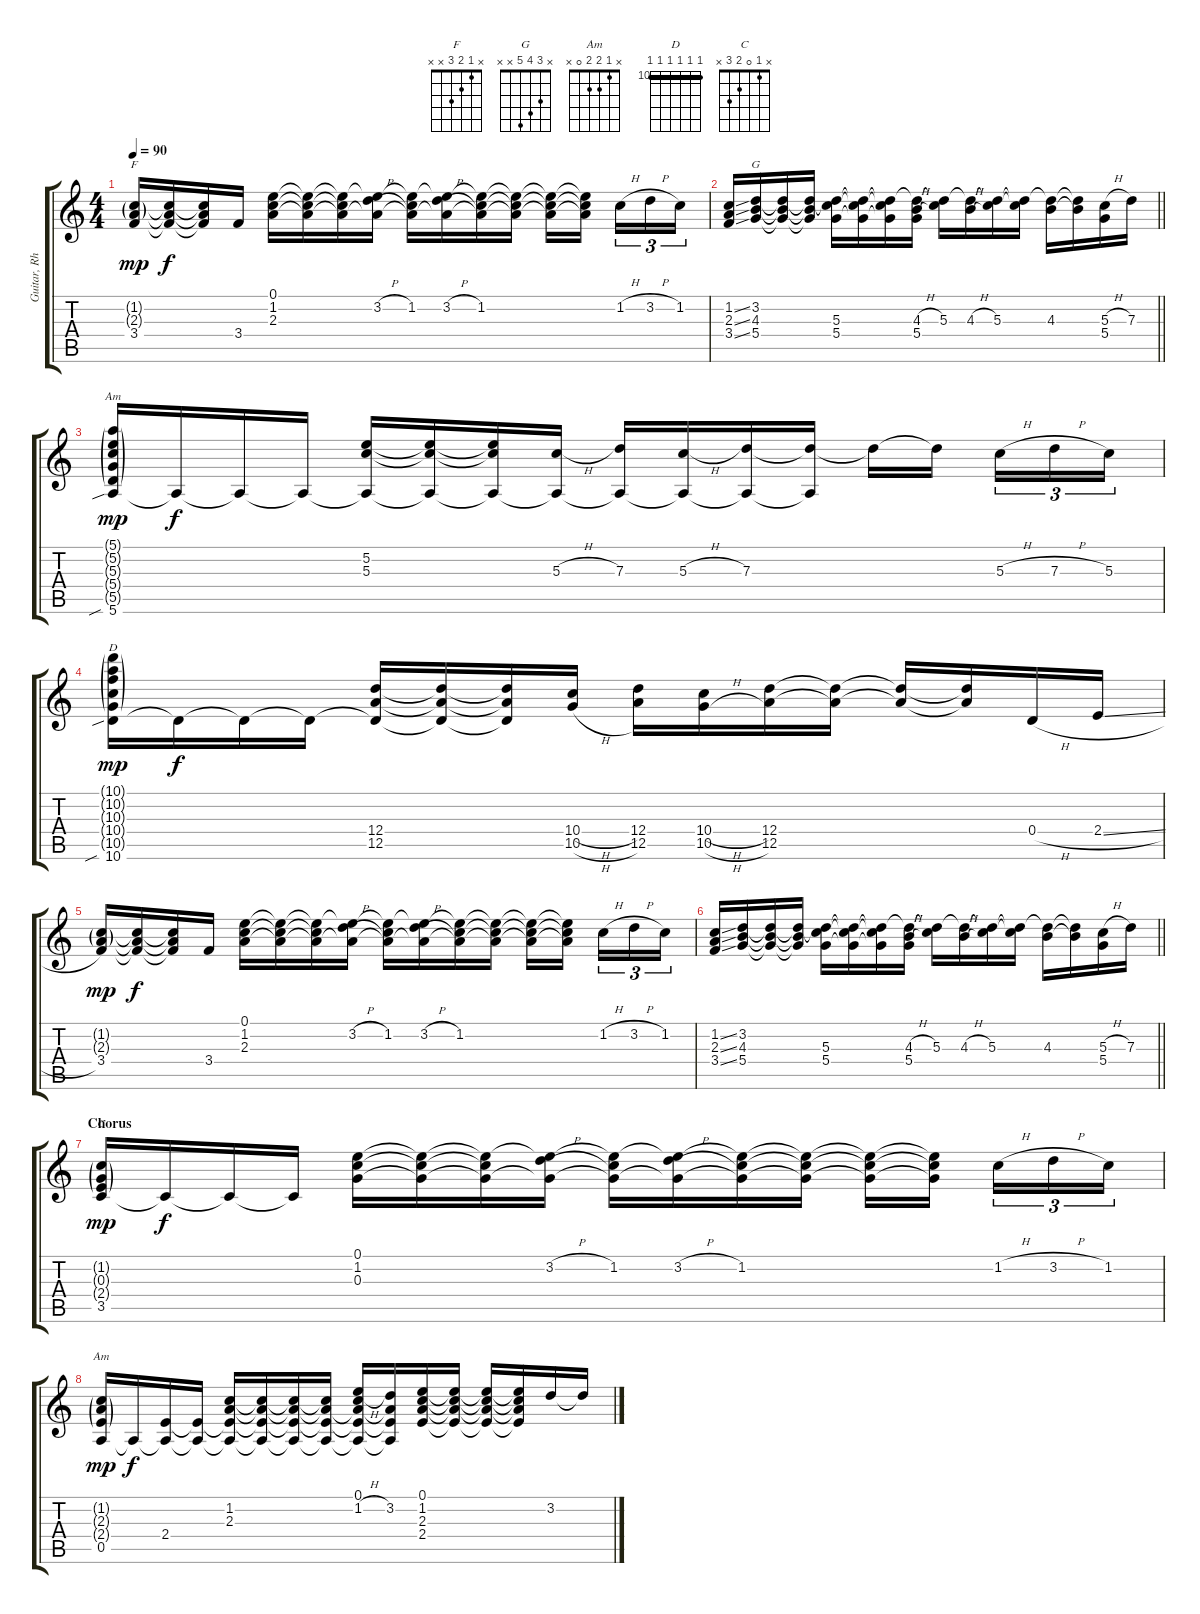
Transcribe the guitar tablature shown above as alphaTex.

\track ("Guitar, Rhythm (Bono)" "Guitar, Rh") {instrument electricguitarjazz}
\staff {score tabs}
\tuning (E4 B3 G3 D3 A2 E2) {hide}
\chord ("F" x 1 2 3 x x)
\chord ("G" x 3 4 5 x x)
\chord ("Am" 5 5 5 5 5 5) {barre 5}
\chord ("D" 10 10 10 10 10 10) {firstfret 10 barre 10}
\chord ("C" x 1 0 2 3 x)
\chord ("Am" x 1 2 2 0 x)
\ts (4 4)
\tempo 90
\clef g2
\ks c
(1.2{g} 2.3{g} 3.4).16{ch "F" dy mp} (1.2{t} 2.3{t} 3.4{t}).16{dy f} (1.2{t} 2.3{t} 3.4{t}).16 3.4.16 (0.1 1.2 2.3).16 (0.1{t} 1.2{t} 2.3{t}).16 (0.1{t} 1.2{t} 2.3{t}).16 (0.1{t} 3.2{h} 2.3{t}).16 (0.1{t} 1.2 2.3{t}).16 (0.1{t} 3.2{h} 2.3{t}).16 (0.1{t} 1.2 2.3{t}).16 (0.1{t} 1.2{t} 2.3{t}).16 (0.1{t} 1.2{t} 2.3{t}).16 (0.1{t} 1.2{t} 2.3{t}).16{beam splitsecondary} 1.2{h}.16{tu (3 2)} 3.2{h}.16{tu (3 2)} 1.2.16{tu (3 2)} |
\barLineRight lightlight
(1.2{ss} 2.3{ss} 3.4{ss}).16 (3.2 4.3 5.4).16{ch "G"} (3.2{t} 4.3{t} 5.4{t}).16 (3.2{t} 4.3{t} 5.4{t}).16 (3.2{t} 5.3 5.4).16 (3.2{t} 5.3{t} 5.4{t}).16 (3.2{t} 5.3{t} 5.4{t}).16 (3.2{t} 4.3{h} 5.4).16 (3.2{t} 5.3).16 (3.2{t} 4.3{h}).16 (3.2{t} 5.3).16 (3.2{t} 5.3{t}).16 (3.2{t} 4.3).16 (3.2{t} 4.3{t}).16 (5.3{h} 5.4).16 7.3.16 |
(5.1{g} 5.2{g} 5.3{g} 5.4{g} 5.5{g} 5.6{sib}).16{ch "Am" dy mp} 5.6{t}.16{dy f} 5.6{t}.16 5.6{t}.16 (5.2 5.3 5.6{t}).16 (5.2{t} 5.3{t} 5.6{t}).16 (5.2{t} 5.3{t} 5.6{t}).16 (5.3{h} 5.6{t}).16 (7.3 5.6{t}).16 (5.3{h} 5.6{t}).16 (7.3 5.6{t}).16 (7.3{t} 5.6{t}).16 7.3{t}.16 7.3{t}.16{beam splitsecondary} 5.3{h}.16{tu (3 2)} 7.3{h}.16{tu (3 2)} 5.3.16{tu (3 2)} |
(10.1{g} 10.2{g} 10.3{g} 10.4{g} 10.5{g} 10.6{sib}).16{ch "D" dy mp} 10.6{t}.16{dy f} 10.6{t}.16 10.6{t}.16 (12.4 12.5 10.6{t}).16 (12.4{t} 12.5{t} 10.6{t}).16 (12.4{t} 12.5{t} 10.6{t}).16 (10.4{h} 10.5{h}).16 (12.4 12.5).16 (10.4{h} 10.5{h}).16 (12.4 12.5).16 (12.4{t} 12.5{t}).16 (12.4{t} 12.5{t}).16 (12.4{t} 12.5{t}).16 0.4{h}.16 2.4{sl}.16 |
(1.2{g} 2.3{g} 3.4).16{dy mp} (1.2{t} 2.3{t} 3.4{t}).16{dy f} (1.2{t} 2.3{t} 3.4{t}).16 3.4.16 (0.1 1.2 2.3).16 (0.1{t} 1.2{t} 2.3{t}).16 (0.1{t} 1.2{t} 2.3{t}).16 (0.1{t} 3.2{h} 2.3{t}).16 (0.1{t} 1.2 2.3{t}).16 (0.1{t} 3.2{h} 2.3{t}).16 (0.1{t} 1.2 2.3{t}).16 (0.1{t} 1.2{t} 2.3{t}).16 (0.1{t} 1.2{t} 2.3{t}).16 (0.1{t} 1.2{t} 2.3{t}).16{beam splitsecondary} 1.2{h}.16{tu (3 2)} 3.2{h}.16{tu (3 2)} 1.2.16{tu (3 2)} |
\barLineRight lightlight
(1.2{ss} 2.3{ss} 3.4{ss}).16 (3.2 4.3 5.4).16 (3.2{t} 4.3{t} 5.4{t}).16 (3.2{t} 4.3{t} 5.4{t}).16 (3.2{t} 5.3 5.4).16 (3.2{t} 5.3{t} 5.4{t}).16 (3.2{t} 5.3{t} 5.4{t}).16 (3.2{t} 4.3{h} 5.4).16 (3.2{t} 5.3).16 (3.2{t} 4.3{h}).16 (3.2{t} 5.3).16 (3.2{t} 5.3{t}).16 (3.2{t} 4.3).16 (3.2{t} 4.3{t}).16 (5.3{h} 5.4).16 7.3.16 |
\section ("" "Chorus")
(1.2{g} 0.3{g} 2.4{g} 3.5).16{ch "C" dy mp} 3.5{t}.16{dy f} 3.5{t}.16 3.5{t}.16 (0.1 1.2 0.3).16 (0.1{t} 1.2{t} 0.3{t}).16 (0.1{t} 1.2{t} 0.3{t}).16 (0.1{t} 3.2{h} 0.3{t}).16 (0.1{t} 1.2 0.3{t}).16 (0.1{t} 3.2{h} 0.3{t}).16 (0.1{t} 1.2 0.3{t}).16 (0.1{t} 1.2{t} 0.3{t}).16 (0.1{t} 1.2{t} 0.3{t}).16 (0.1{t} 1.2{t} 0.3{t}).16{beam splitsecondary} 1.2{h}.16{tu (3 2)} 3.2{h}.16{tu (3 2)} 1.2.16{tu (3 2)} |
(1.2{g} 2.3{g} 2.4{g} 0.5).16{ch "Am" dy mp} 0.5{t}.16{dy f} (2.4 0.5{t}).16 (2.4{t} 0.5{t}).16 (1.2 2.3 2.4{t} 0.5{t}).16 (1.2{t} 2.3{t} 2.4{t} 0.5{t}).16 (1.2{t} 2.3{t} 2.4{t} 0.5{t}).16 (1.2{t} 2.3{t} 2.4{t} 0.5{t}).16 (0.1 1.2{h} 2.3{t} 2.4{t} 0.5{t}).16 (3.2 2.3{t} 2.4{t} 0.5{t}).16 (0.1 1.2 2.3 2.4).16 (0.1{t} 1.2{t} 2.3{t} 2.4{t}).16 (0.1{t} 1.2{t} 2.3{t} 2.4{t}).16 (0.1{t} 1.2{t} 2.3{t} 2.4{t}).16 3.2.16 3.2{t}.16
